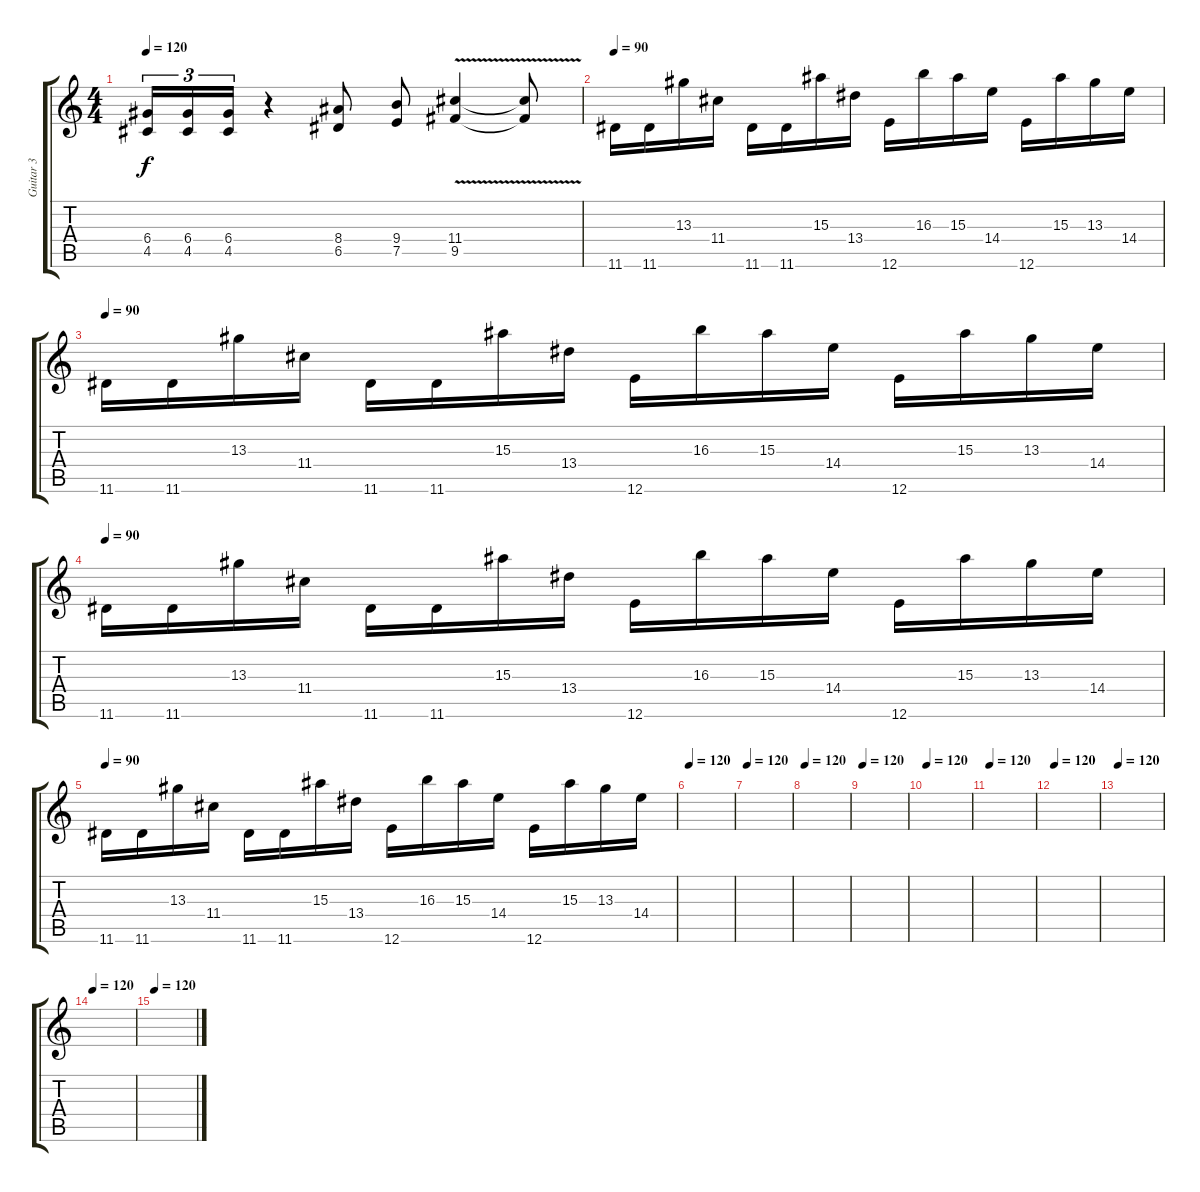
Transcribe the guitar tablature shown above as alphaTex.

\track ("Guitar 3" "Guitar 3") {instrument overdrivenguitar}
\staff {score tabs}
\tuning (E4 B3 G3 D3 A2 E2) {hide}
\ts (4 4)
\tempo 120
\clef g2
\ks c
(6.4 4.5).16{tu (3 2) dy f} (6.4 4.5).16{tu (3 2)} (6.4 4.5).16{tu (3 2)} r.4 (8.4 6.5).8 (9.4 7.5).8 (11.4{v} 9.5{v}).4 (11.4{t} 9.5{t}).8 |
\tempo 90
11.6.16 11.6.16 13.3.16 11.4.16 11.6.16 11.6.16 15.3.16 13.4.16 12.6.16 16.3.16 15.3.16 14.4.16 12.6.16 15.3.16 13.3.16 14.4.16 |
\tempo 90
11.6.16 11.6.16 13.3.16 11.4.16 11.6.16 11.6.16 15.3.16 13.4.16 12.6.16 16.3.16 15.3.16 14.4.16 12.6.16 15.3.16 13.3.16 14.4.16 |
\tempo 90
11.6.16 11.6.16 13.3.16 11.4.16 11.6.16 11.6.16 15.3.16 13.4.16 12.6.16 16.3.16 15.3.16 14.4.16 12.6.16 15.3.16 13.3.16 14.4.16 |
\tempo 90
11.6.16 11.6.16 13.3.16 11.4.16 11.6.16 11.6.16 15.3.16 13.4.16 12.6.16 16.3.16 15.3.16 14.4.16 12.6.16 15.3.16 13.3.16 14.4.16 |
\tempo 120
|
\tempo 120
|
\tempo 120
|
\tempo 120
|
\tempo 120
|
\tempo 120
|
\tempo 120
|
\tempo 120
|
\tempo 120
|
\tempo 120
